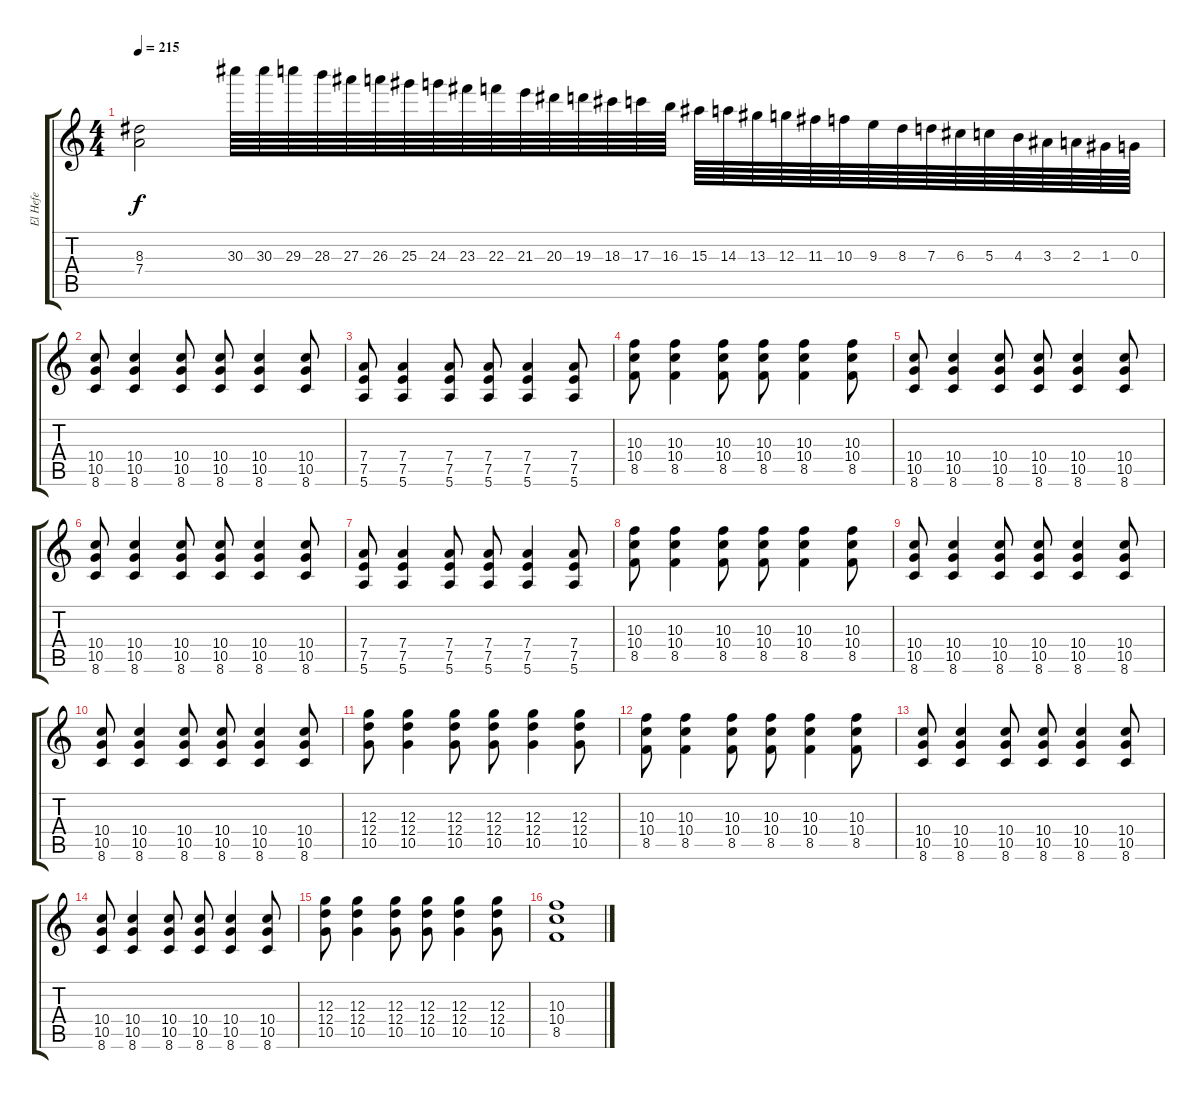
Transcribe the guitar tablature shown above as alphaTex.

\track ("El Hefe" "El Hefe") {instrument overdrivenguitar}
\staff {score tabs}
\tuning (E4 B3 G3 D3 A2 E2) {hide}
\ts (4 4)
\tempo 215
\clef g2
\ks c
(8.3 7.4).2{dy f} 30.3.64 30.3.64 29.3.64 28.3.64 27.3.64 26.3.64 25.3.64 24.3.64 23.3.64 22.3.64 21.3.64 20.3.64 19.3.64 18.3.64 17.3.64 16.3.64 15.3.64 14.3.64 13.3.64 12.3.64 11.3.64 10.3.64 9.3.64 8.3.64 7.3.64 6.3.64 5.3.64 4.3.64 3.3.64 2.3.64 1.3.64 0.3.64 |
(10.4 10.5 8.6).8 (10.4 10.5 8.6).4 (10.4 10.5 8.6).8 (10.4 10.5 8.6).8 (10.4 10.5 8.6).4 (10.4 10.5 8.6).8 |
(7.4 7.5 5.6).8 (7.4 7.5 5.6).4 (7.4 7.5 5.6).8 (7.4 7.5 5.6).8 (7.4 7.5 5.6).4 (7.4 7.5 5.6).8 |
(10.3 10.4 8.5).8 (10.3 10.4 8.5).4 (10.3 10.4 8.5).8 (10.3 10.4 8.5).8 (10.3 10.4 8.5).4 (10.3 10.4 8.5).8 |
(10.4 10.5 8.6).8 (10.4 10.5 8.6).4 (10.4 10.5 8.6).8 (10.4 10.5 8.6).8 (10.4 10.5 8.6).4 (10.4 10.5 8.6).8 |
(10.4 10.5 8.6).8 (10.4 10.5 8.6).4 (10.4 10.5 8.6).8 (10.4 10.5 8.6).8 (10.4 10.5 8.6).4 (10.4 10.5 8.6).8 |
(7.4 7.5 5.6).8 (7.4 7.5 5.6).4 (7.4 7.5 5.6).8 (7.4 7.5 5.6).8 (7.4 7.5 5.6).4 (7.4 7.5 5.6).8 |
(10.3 10.4 8.5).8 (10.3 10.4 8.5).4 (10.3 10.4 8.5).8 (10.3 10.4 8.5).8 (10.3 10.4 8.5).4 (10.3 10.4 8.5).8 |
(10.4 10.5 8.6).8 (10.4 10.5 8.6).4 (10.4 10.5 8.6).8 (10.4 10.5 8.6).8 (10.4 10.5 8.6).4 (10.4 10.5 8.6).8 |
(10.4 10.5 8.6).8 (10.4 10.5 8.6).4 (10.4 10.5 8.6).8 (10.4 10.5 8.6).8 (10.4 10.5 8.6).4 (10.4 10.5 8.6).8 |
(12.3 12.4 10.5).8 (12.3 12.4 10.5).4 (12.3 12.4 10.5).8 (12.3 12.4 10.5).8 (12.3 12.4 10.5).4 (12.3 12.4 10.5).8 |
(10.3 10.4 8.5).8 (10.3 10.4 8.5).4 (10.3 10.4 8.5).8 (10.3 10.4 8.5).8 (10.3 10.4 8.5).4 (10.3 10.4 8.5).8 |
(10.4 10.5 8.6).8 (10.4 10.5 8.6).4 (10.4 10.5 8.6).8 (10.4 10.5 8.6).8 (10.4 10.5 8.6).4 (10.4 10.5 8.6).8 |
(10.4 10.5 8.6).8 (10.4 10.5 8.6).4 (10.4 10.5 8.6).8 (10.4 10.5 8.6).8 (10.4 10.5 8.6).4 (10.4 10.5 8.6).8 |
(12.3 12.4 10.5).8 (12.3 12.4 10.5).4 (12.3 12.4 10.5).8 (12.3 12.4 10.5).8 (12.3 12.4 10.5).4 (12.3 12.4 10.5).8 |
(10.3 10.4 8.5).1
